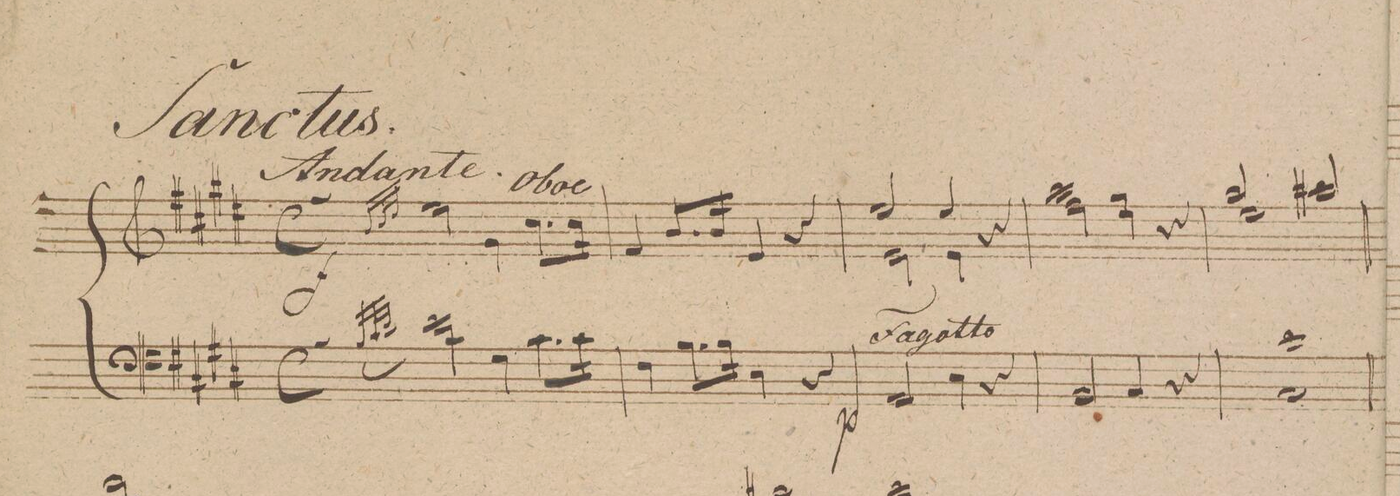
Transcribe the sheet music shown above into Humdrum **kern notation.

**kern
*I"Organo.
*clefF4
*k[f#c#g#d#]
*met(c)
*M4/4
(<16qqB/LL
32qqc#/L
32qqd#/JJJ)
*2\right
2e\
*4\right
4G#\
*8\right
8.c#\L
16c#\Jk
=2
4F#\
8.B\L
*16\right
16B\Jk
4E\
4r
=3
2AA/
4E\
4r
=4
2BB/
4C#/
4r
=5
1c#\ 1C#\
=6
*-
